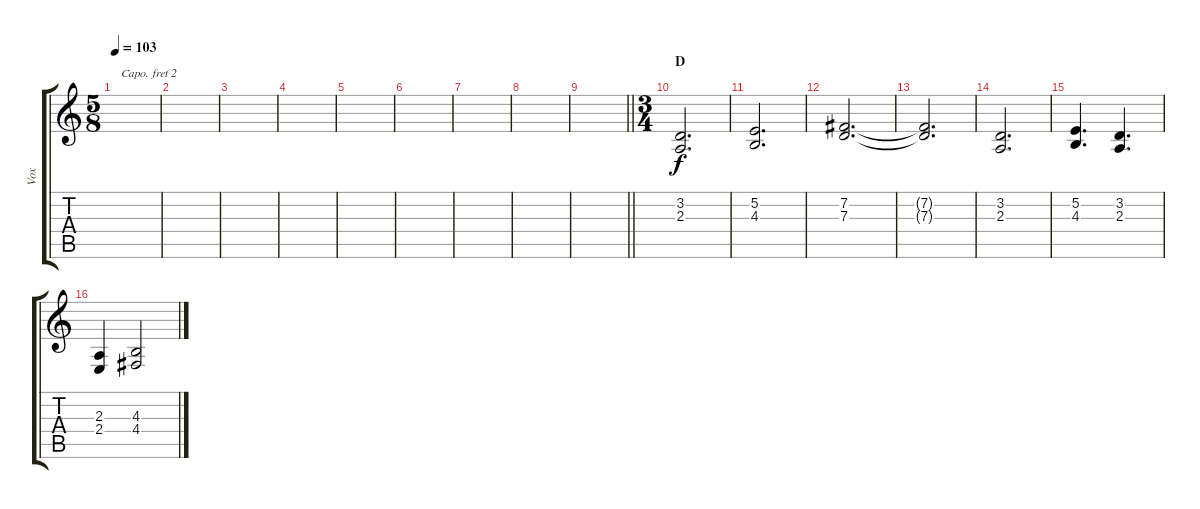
\track ("Vox" "Vox") {instrument lead2sawtooth}
\staff {score tabs}
\capo 2
\tuning (D4 A3 F3 C3 G2 C2) {hide}
\ts (5 8)
\tempo 103
\clef g2
\ks c
|
|
|
|
|
|
|
|
\barLineRight lightlight
|
\ts (3 4)
\section ("" "D")
(3.2 2.3).2{d} |
(5.2 4.3).2{d} |
(7.2 7.3).2{d} |
(7.2{t} 7.3{t}).2{d} |
(3.2 2.3).2{d} |
(5.2 4.3).4{d} (3.2 2.3).4{d} |
(2.3 2.4).4 (4.3 4.4).2
